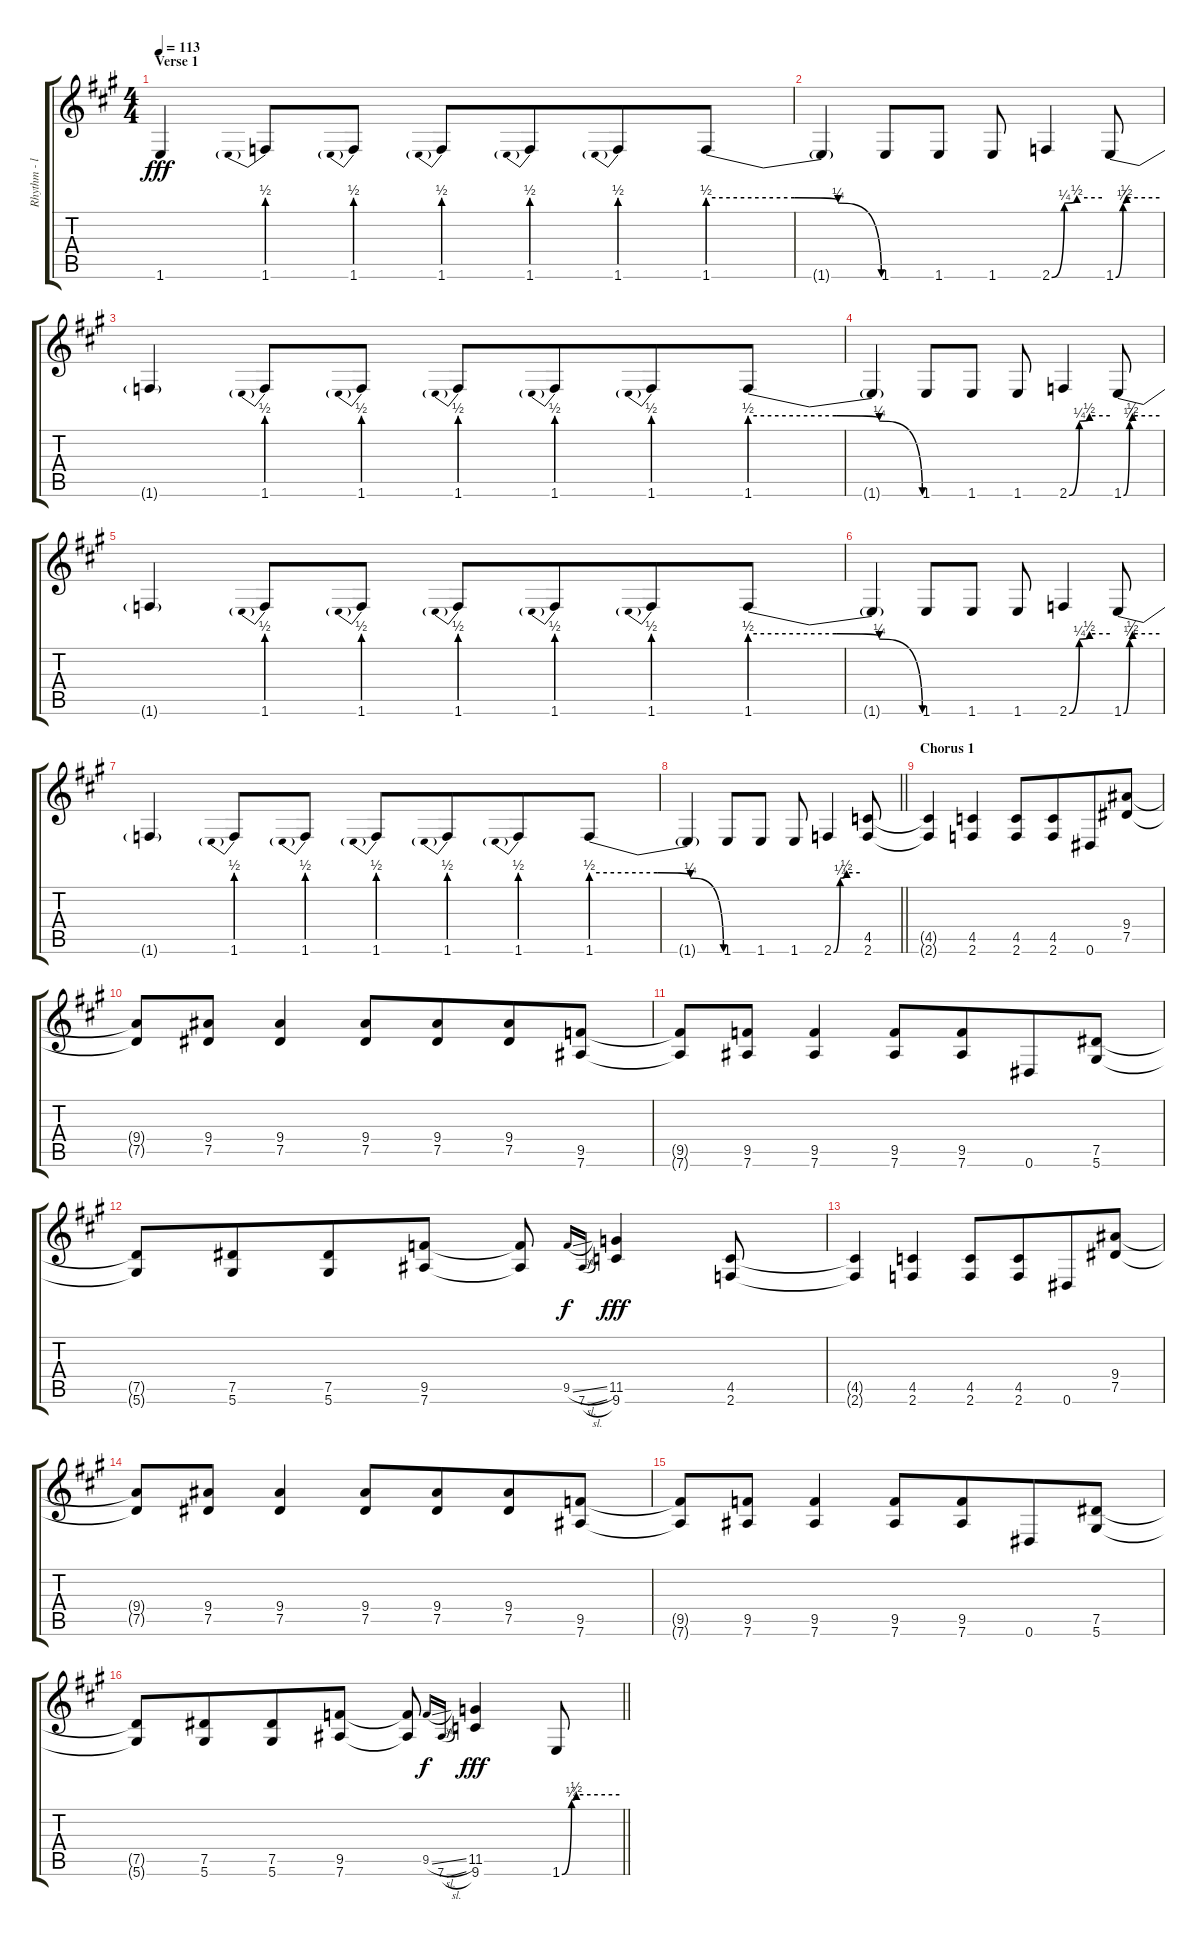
\track ("Rhythm - left" "Rhythm - l") {instrument electricguitarjazz}
\staff {score tabs}
\tuning (Eb4 Bb3 Gb3 Db3 Ab2 Eb2) {hide}
\ts (4 4)
\section ("" "Verse 1")
\tempo 113
\clef g2
\ks f#minor
1.6{t}.4{dy fff} 1.6{be (prebend 0 2 60 2)}.8 1.6{be (prebend 0 2 60 2)}.8 1.6{be (prebend 0 2 60 2)}.8 1.6{be (prebend 0 2 60 2)}.8{beam merge} 1.6{be (prebend 0 2 60 2)}.8 1.6{be (custom 0 2 30 2 45 1 60 0)}.8 |
1.6{t}.4 1.6.8 1.6.8 1.6.8 2.6{be (custom 0 0 15 1 30 2 60 2)}.4 1.6{be (custom 0 0 10 1 15 2 60 2)}.8 |
1.6{t}.4 1.6{be (prebend 0 2 60 2)}.8 1.6{be (prebend 0 2 60 2)}.8 1.6{be (prebend 0 2 60 2)}.8 1.6{be (prebend 0 2 60 2)}.8{beam merge} 1.6{be (prebend 0 2 60 2)}.8 1.6{be (custom 0 2 30 2 45 1 60 0)}.8 |
1.6{t}.4 1.6.8 1.6.8 1.6.8 2.6{be (custom 0 0 15 1 30 2 60 2)}.4 1.6{be (custom 0 0 10 1 15 2 60 2)}.8 |
1.6{t}.4 1.6{be (prebend 0 2 60 2)}.8 1.6{be (prebend 0 2 60 2)}.8 1.6{be (prebend 0 2 60 2)}.8 1.6{be (prebend 0 2 60 2)}.8{beam merge} 1.6{be (prebend 0 2 60 2)}.8 1.6{be (custom 0 2 30 2 45 1 60 0)}.8 |
1.6{t}.4 1.6.8 1.6.8 1.6.8 2.6{be (custom 0 0 15 1 30 2 60 2)}.4 1.6{be (custom 0 0 10 1 15 2 60 2)}.8 |
1.6{t}.4 1.6{be (prebend 0 2 60 2)}.8 1.6{be (prebend 0 2 60 2)}.8 1.6{be (prebend 0 2 60 2)}.8 1.6{be (prebend 0 2 60 2)}.8{beam merge} 1.6{be (prebend 0 2 60 2)}.8 1.6{be (custom 0 2 30 2 45 1 60 0)}.8 |
\barLineRight lightlight
1.6{t}.4 1.6.8 1.6.8 1.6.8 2.6{be (custom 0 0 15 1 30 2 60 2)}.4 (4.5 2.6).8 |
\section ("" "Chorus 1")
(4.5{t} 2.6{t}).4 (4.5 2.6).4 (4.5 2.6).8 (4.5 2.6).8{beam merge} 0.6.8 (9.4 7.5).8 |
(9.4{t} 7.5{t}).8{beam Up} (9.4 7.5).8{beam Up} (9.4 7.5).4{beam Up} (9.4 7.5).8 (9.4 7.5).8{beam merge} (9.4 7.5).8 (9.5 7.6).8 |
(9.5{t} 7.6{t}).8 (9.5 7.6).8 (9.5 7.6).4 (9.5 7.6).8 (9.5 7.6).8{beam merge} 0.6.8 (7.5 5.6).8 |
(7.5{t} 5.6{t}).8 (7.5 5.6).8{beam merge} (7.5 5.6).8 (9.5 7.6).8 (9.5{t} 7.6{t}).8 9.5{sl}.16{gr onbeat dy f} 7.6{sl}.16{gr onbeat} (11.5 9.6).4{dy fff} (4.5 2.6).8 |
(4.5{t} 2.6{t}).4 (4.5 2.6).4 (4.5 2.6).8 (4.5 2.6).8{beam merge} 0.6.8 (9.4 7.5).8 |
(9.4{t} 7.5{t}).8{beam Up} (9.4 7.5).8{beam Up} (9.4 7.5).4{beam Up} (9.4 7.5).8 (9.4 7.5).8{beam merge} (9.4 7.5).8 (9.5 7.6).8 |
(9.5{t} 7.6{t}).8 (9.5 7.6).8 (9.5 7.6).4 (9.5 7.6).8 (9.5 7.6).8{beam merge} 0.6.8 (7.5 5.6).8 |
\barLineRight lightlight
(7.5{t} 5.6{t}).8 (7.5 5.6).8{beam merge} (7.5 5.6).8 (9.5 7.6).8 (9.5{t} 7.6{t}).8 9.5{sl}.16{gr onbeat dy f} 7.6{sl}.16{gr onbeat} (11.5 9.6).4{dy fff} 1.6{be (custom 0 0 10 1 15 2 60 2)}.8
